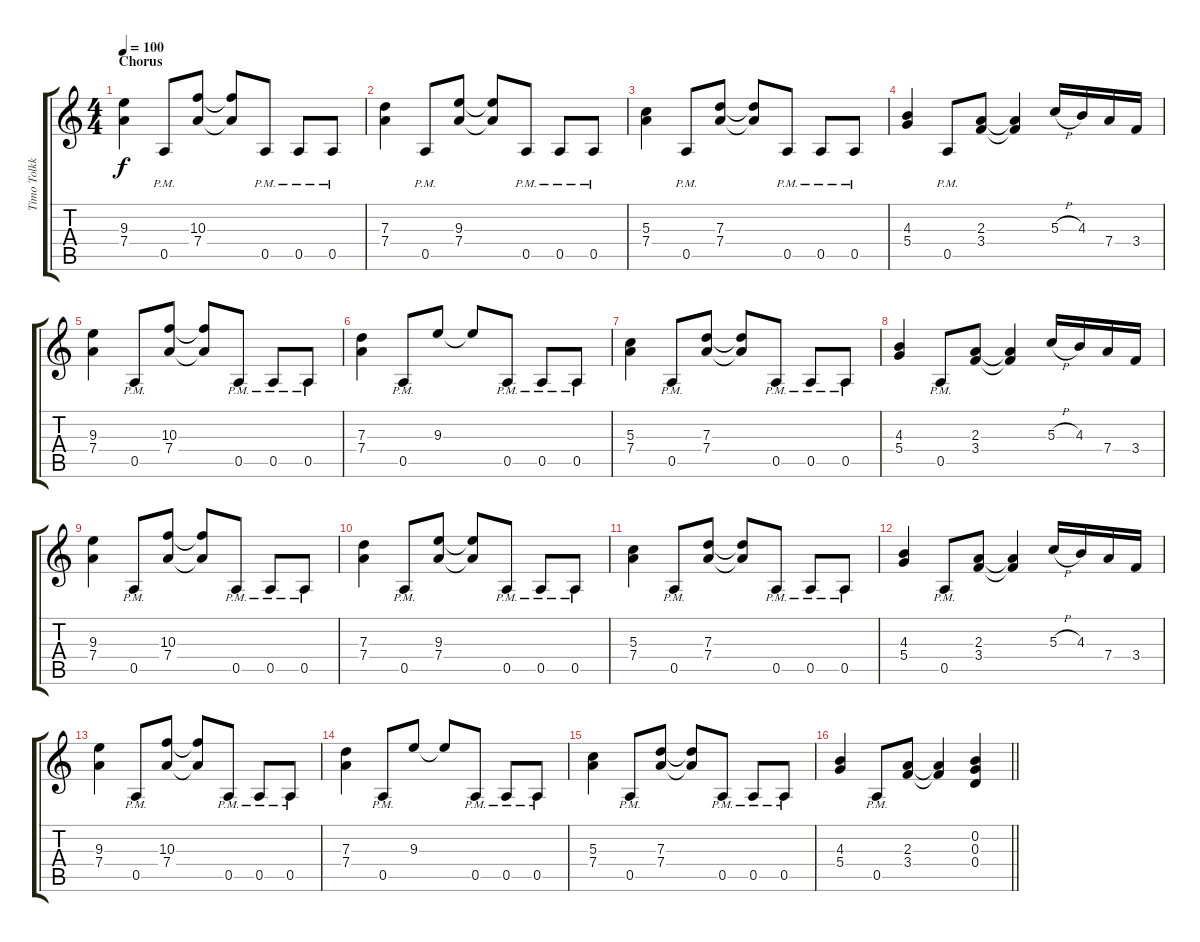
\track ("Timo Tolkki" "Timo Tolkk") {instrument distortionguitar}
\staff {score tabs}
\tuning (E4 B3 G3 D3 A2 E2) {hide}
\ts (4 4)
\section ("" "Chorus")
\tempo 100
\clef g2
\ks c
(9.3 7.4).4{dy f instrument distortionguitar} 0.5{pm}.8 (10.3 7.4).8 (10.3{t} 7.4{t}).8 0.5{pm}.8 0.5{pm}.8 0.5{pm}.8 |
(7.3 7.4).4 0.5{pm}.8 (9.3 7.4).8 (9.3{t} 7.4{t}).8 0.5{pm}.8 0.5{pm}.8 0.5{pm}.8 |
(5.3 7.4).4 0.5{pm}.8 (7.3 7.4).8 (7.3{t} 7.4{t}).8 0.5{pm}.8 0.5{pm}.8 0.5{pm}.8 |
(4.3 5.4).4 0.5{pm}.8 (2.3 3.4).8 (2.3{t} 3.4{t}).4 5.3{h}.16 4.3.16 7.4.16 3.4.16 |
(9.3 7.4).4 0.5{pm}.8 (10.3 7.4).8 (10.3{t} 7.4{t}).8 0.5{pm}.8 0.5{pm}.8 0.5{pm}.8 |
(7.3 7.4).4 0.5{pm}.8 9.3.8 9.3{t}.8 0.5{pm}.8 0.5{pm}.8 0.5{pm}.8 |
(5.3 7.4).4 0.5{pm}.8 (7.3 7.4).8 (7.3{t} 7.4{t}).8 0.5{pm}.8 0.5{pm}.8 0.5{pm}.8 |
(4.3 5.4).4 0.5{pm}.8 (2.3 3.4).8 (2.3{t} 3.4{t}).4 5.3{h}.16 4.3.16 7.4.16 3.4.16 |
(9.3 7.4).4 0.5{pm}.8 (10.3 7.4).8 (10.3{t} 7.4{t}).8 0.5{pm}.8 0.5{pm}.8 0.5{pm}.8 |
(7.3 7.4).4 0.5{pm}.8 (9.3 7.4).8 (9.3{t} 7.4{t}).8 0.5{pm}.8 0.5{pm}.8 0.5{pm}.8 |
(5.3 7.4).4 0.5{pm}.8 (7.3 7.4).8 (7.3{t} 7.4{t}).8 0.5{pm}.8 0.5{pm}.8 0.5{pm}.8 |
(4.3 5.4).4 0.5{pm}.8 (2.3 3.4).8 (2.3{t} 3.4{t}).4 5.3{h}.16 4.3.16 7.4.16 3.4.16 |
(9.3 7.4).4 0.5{pm}.8 (10.3 7.4).8 (10.3{t} 7.4{t}).8 0.5{pm}.8 0.5{pm}.8 0.5{pm}.8 |
(7.3 7.4).4 0.5{pm}.8 9.3.8 9.3{t}.8 0.5{pm}.8 0.5{pm}.8 0.5{pm}.8 |
(5.3 7.4).4 0.5{pm}.8 (7.3 7.4).8 (7.3{t} 7.4{t}).8 0.5{pm}.8 0.5{pm}.8 0.5{pm}.8 |
\barLineRight lightlight
(4.3 5.4).4 0.5{pm}.8 (2.3 3.4).8 (2.3{t} 3.4{t}).4 (0.2 0.3 0.4).4
